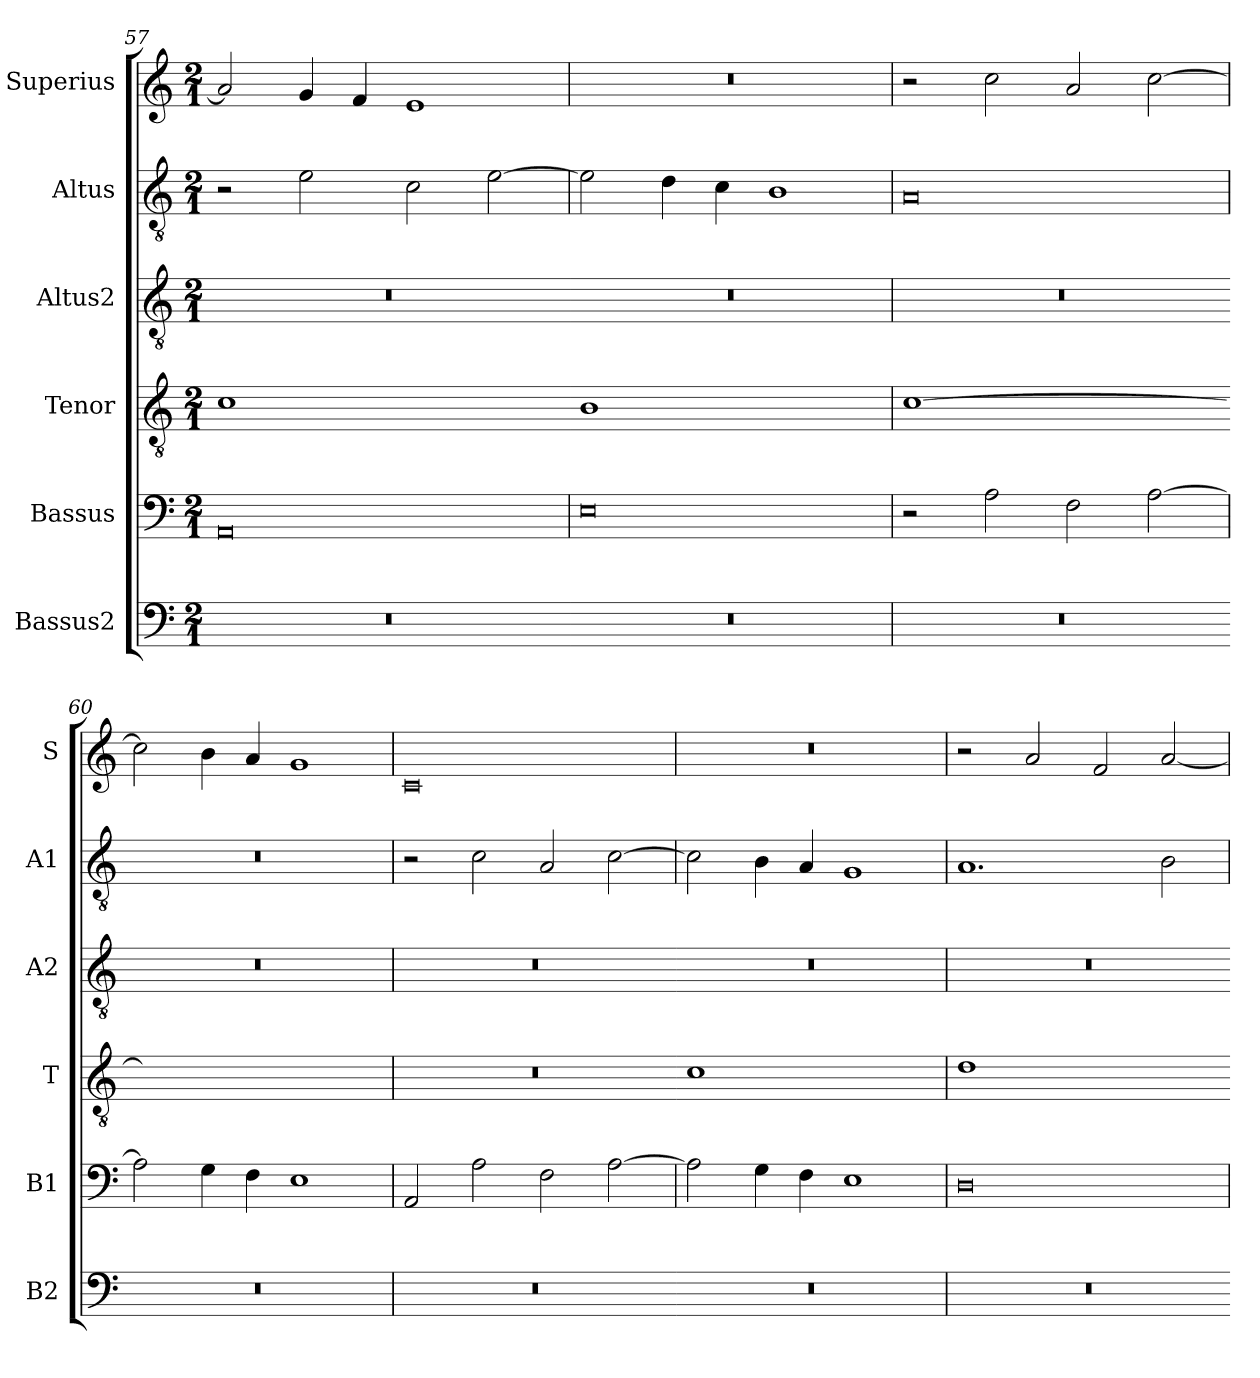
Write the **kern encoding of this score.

**kern	**kern	**kern	**kern	**kern	**kern
*part6	*part5	*part4	*part3	*part2	*part1
*staff6	*staff5	*staff4	*staff3	*staff2	*staff1
*I"Bassus2	*I"Bassus	*I"Tenor	*I"Altus2	*I"Altus	*I"Superius
*I'B2	*I'B1	*I'T	*I'A2	*I'A1	*I'S
*clefF4	*clefF4	*clefGv2	*clefGv2	*clefGv2	*clefG2
*k[]	*k[]	*k[]	*k[]	*k[]	*k[]
*M2/1	*M2/1	*M2/1	*M2/1	*M2/1	*M2/1
=57	=57	=57	=57	=57	=57
!	!	!LO:N:vis=1	!	!	!
0r	0AA	0c	0r	2r	2a/]
.	.	.	.	2e\	4g/
.	.	.	.	.	4f/
.	.	.	.	2c\	1e
.	.	.	.	[2e\	.
=58	=58	=58-	=58	=58	=58
!	!	!LO:N:vis=1	!	!	!
0r	0E	0B	0r	2e\]	0r
.	.	.	.	4d\	.
.	.	.	.	4c\	.
.	.	.	.	1B	.
=59	=59	=59	=59	=59	=59
!	!	!LO:N:vis=1	!	!	!
0r	2r	[0c	0r	0A	2r
.	2A\	.	.	.	2cc\
.	2F\	.	.	.	2a/
.	[2A\	.	.	.	[2cc\
=60	=60	=60-	=60	=60	=60
!	!	!LO:N:vis=1	!	!	!
0r	2A\]	0cyy]	0r	0r	2cc\]
.	4G\	.	.	.	4b\
.	4F\	.	.	.	4a/
.	1E	.	.	.	1g
=61	=61	=61	=61	=61	=61
!	!	!LO:N:vis=1	!	!	!
0r	2AA/	0r	0r	2r	0c
.	2A\	.	.	2c\	.
.	2F\	.	.	2A/	.
.	[2A\	.	.	[2c\	.
=62	=62	=62-	=62	=62	=62
!	!	!LO:N:vis=1	!	!	!
0r	2A\]	0c	0r	2c\]	0r
.	4G\	.	.	4B\	.
.	4F\	.	.	4A/	.
.	1E	.	.	1G	.
=63	=63	=63	=63	=63	=63
!	!	!LO:N:vis=1	!	!	!
0r	0D	0d	0r	1.A	2r
.	.	.	.	.	2a/
.	.	.	.	.	2f/
.	.	.	.	2B\	[2a/
=	=	=-	=	=	=
*-	*-	*-	*-	*-	*-
